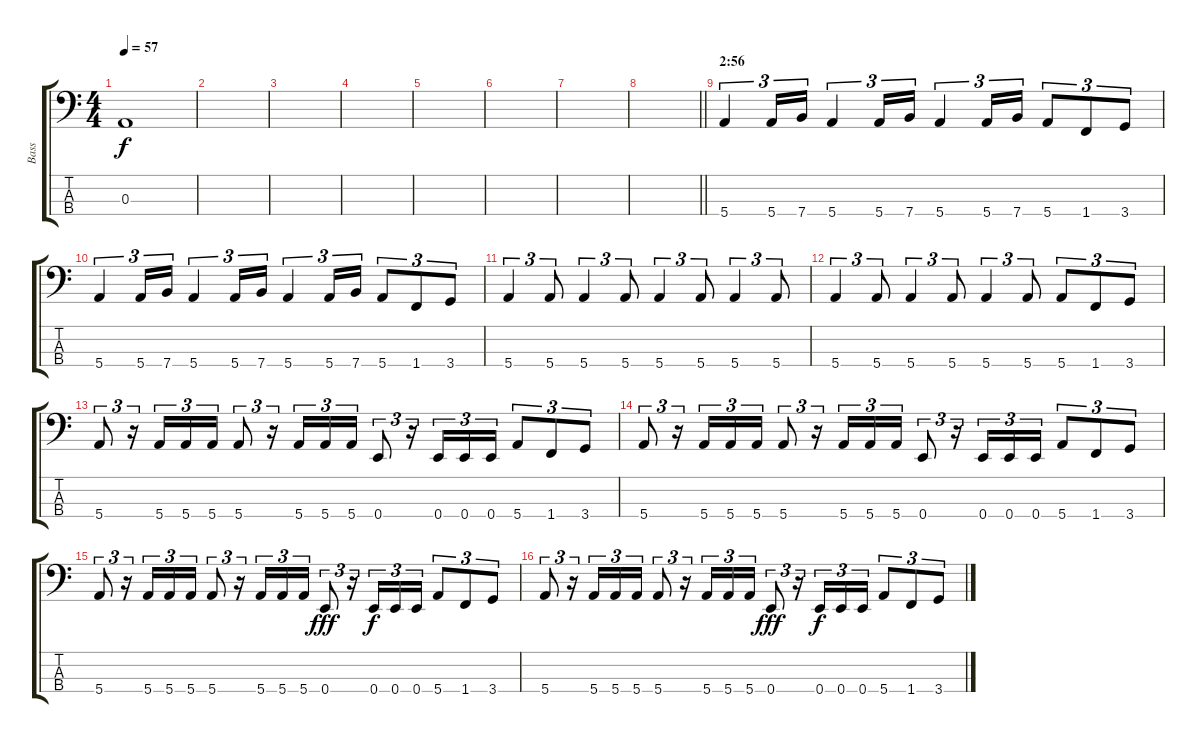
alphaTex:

\track ("Bass" "Bass") {instrument electricbassfinger}
\staff {score tabs}
\tuning (G2 D2 A1 E1) {hide}
\ts (4 4)
\tempo 57
\clef f4
\ks c
0.3.1{dy f} |
|
|
|
|
|
|
\barLineRight lightlight
|
\section ("" "2:56")
5.4.4{tu (3 2)} 5.4.16{tu (3 2)} 7.4.16{tu (3 2)} 5.4.4{tu (3 2)} 5.4.16{tu (3 2)} 7.4.16{tu (3 2)} 5.4.4{tu (3 2)} 5.4.16{tu (3 2)} 7.4.16{tu (3 2)} 5.4.8{tu (3 2)} 1.4.8{tu (3 2)} 3.4.8{tu (3 2)} |
5.4.4{tu (3 2)} 5.4.16{tu (3 2)} 7.4.16{tu (3 2)} 5.4.4{tu (3 2)} 5.4.16{tu (3 2)} 7.4.16{tu (3 2)} 5.4.4{tu (3 2)} 5.4.16{tu (3 2)} 7.4.16{tu (3 2)} 5.4.8{tu (3 2)} 1.4.8{tu (3 2)} 3.4.8{tu (3 2)} |
5.4.4{tu (3 2)} 5.4.8{tu (3 2)} 5.4.4{tu (3 2)} 5.4.8{tu (3 2)} 5.4.4{tu (3 2)} 5.4.8{tu (3 2)} 5.4.4{tu (3 2)} 5.4.8{tu (3 2)} |
5.4.4{tu (3 2)} 5.4.8{tu (3 2)} 5.4.4{tu (3 2)} 5.4.8{tu (3 2)} 5.4.4{tu (3 2)} 5.4.8{tu (3 2)} 5.4.8{tu (3 2)} 1.4.8{tu (3 2)} 3.4.8{tu (3 2)} |
5.4.8{tu (3 2)} r.16{tu (3 2)} 5.4.16{tu (3 2)} 5.4.16{tu (3 2)} 5.4.16{tu (3 2)} 5.4.8{tu (3 2)} r.16{tu (3 2)} 5.4.16{tu (3 2)} 5.4.16{tu (3 2)} 5.4.16{tu (3 2)} 0.4.8{tu (3 2)} r.16{tu (3 2)} 0.4.16{tu (3 2)} 0.4.16{tu (3 2)} 0.4.16{tu (3 2)} 5.4.8{tu (3 2)} 1.4.8{tu (3 2)} 3.4.8{tu (3 2)} |
5.4.8{tu (3 2)} r.16{tu (3 2)} 5.4.16{tu (3 2)} 5.4.16{tu (3 2)} 5.4.16{tu (3 2)} 5.4.8{tu (3 2)} r.16{tu (3 2)} 5.4.16{tu (3 2)} 5.4.16{tu (3 2)} 5.4.16{tu (3 2)} 0.4.8{tu (3 2)} r.16{tu (3 2)} 0.4.16{tu (3 2)} 0.4.16{tu (3 2)} 0.4.16{tu (3 2)} 5.4.8{tu (3 2)} 1.4.8{tu (3 2)} 3.4.8{tu (3 2)} |
5.4.8{tu (3 2)} r.16{tu (3 2)} 5.4.16{tu (3 2)} 5.4.16{tu (3 2)} 5.4.16{tu (3 2)} 5.4.8{tu (3 2)} r.16{tu (3 2)} 5.4.16{tu (3 2)} 5.4.16{tu (3 2)} 5.4.16{tu (3 2)} 0.4.8{tu (3 2) dy fff} r.16{tu (3 2)} 0.4.16{tu (3 2) dy f} 0.4.16{tu (3 2)} 0.4.16{tu (3 2)} 5.4.8{tu (3 2)} 1.4.8{tu (3 2)} 3.4.8{tu (3 2)} |
5.4.8{tu (3 2)} r.16{tu (3 2)} 5.4.16{tu (3 2)} 5.4.16{tu (3 2)} 5.4.16{tu (3 2)} 5.4.8{tu (3 2)} r.16{tu (3 2)} 5.4.16{tu (3 2)} 5.4.16{tu (3 2)} 5.4.16{tu (3 2)} 0.4.8{tu (3 2) dy fff} r.16{tu (3 2)} 0.4.16{tu (3 2) dy f} 0.4.16{tu (3 2)} 0.4.16{tu (3 2)} 5.4.8{tu (3 2)} 1.4.8{tu (3 2)} 3.4.8{tu (3 2)}
